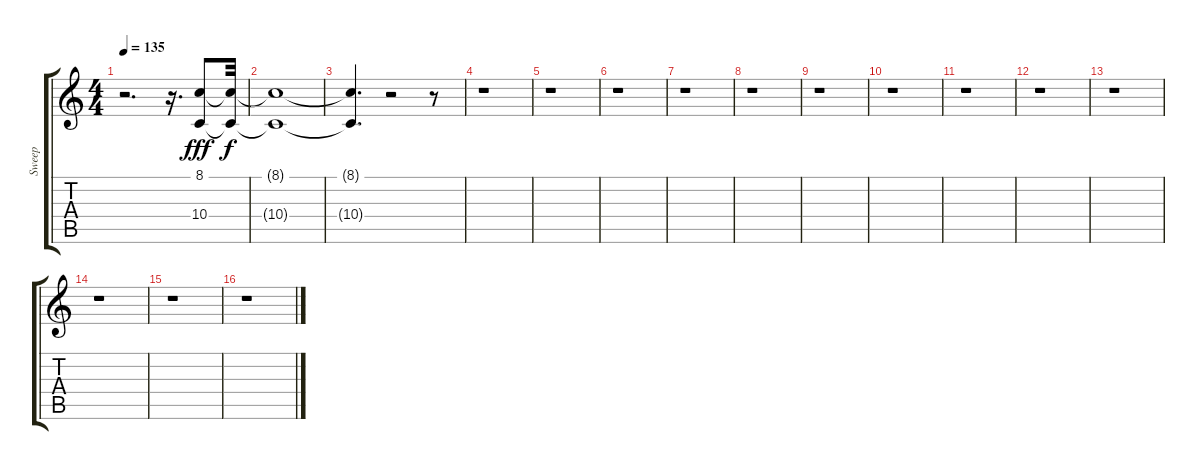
\track ("Sweep" "Sweep") {instrument pad8sweep}
\staff {score tabs}
\tuning (E4 B3 G3 D3 A2 E2) {hide}
\ts (4 4)
\tempo 135
\clef g2
\ks c
r.2{d dy fff} r.16{d} (8.1 10.4).8 (8.1{t} 10.4{t}).32{dy f} |
(8.1{t} 10.4{t}).1 |
(8.1{t} 10.4{t}).4{d} r.2 r.8 |
r.1 |
r.1 |
r.1 |
r.1 |
r.1 |
r.1 |
r.1 |
r.1 |
r.1 |
r.1 |
r.1 |
r.1 |
r.1
